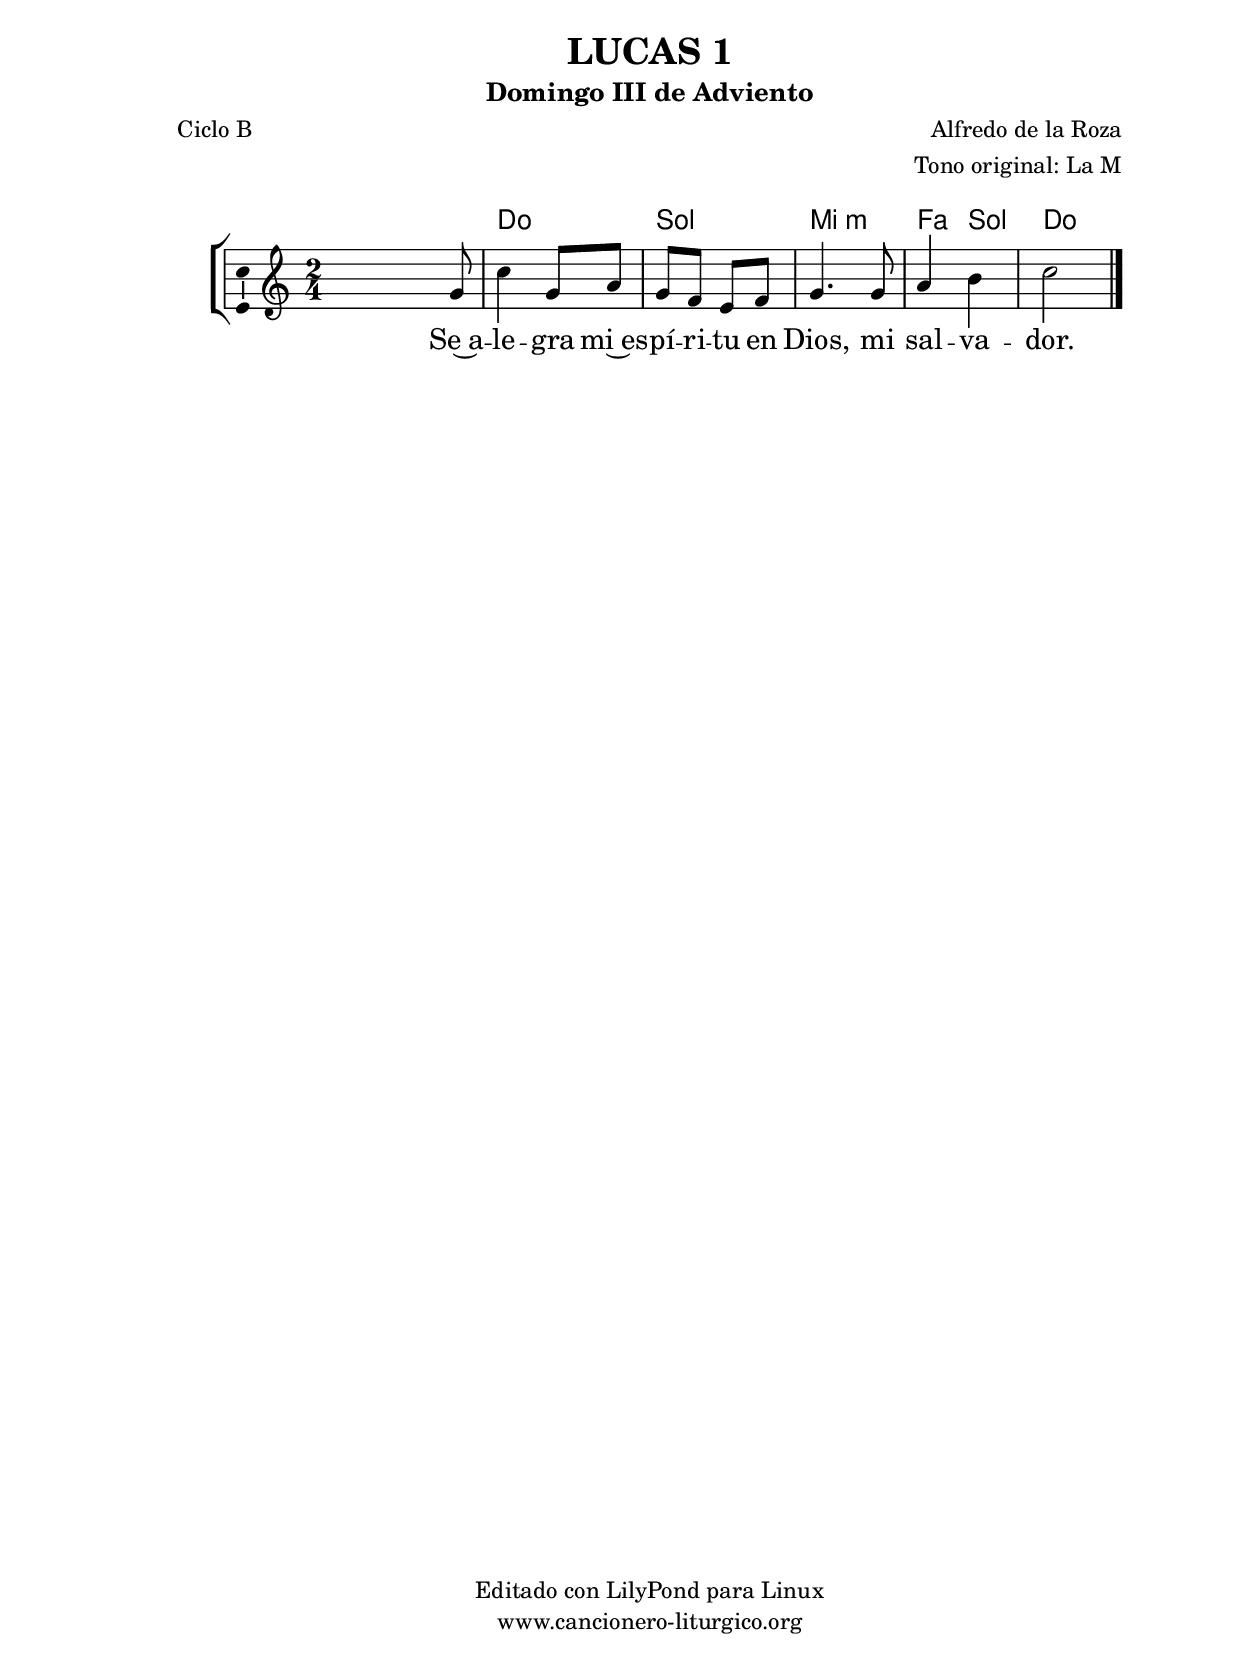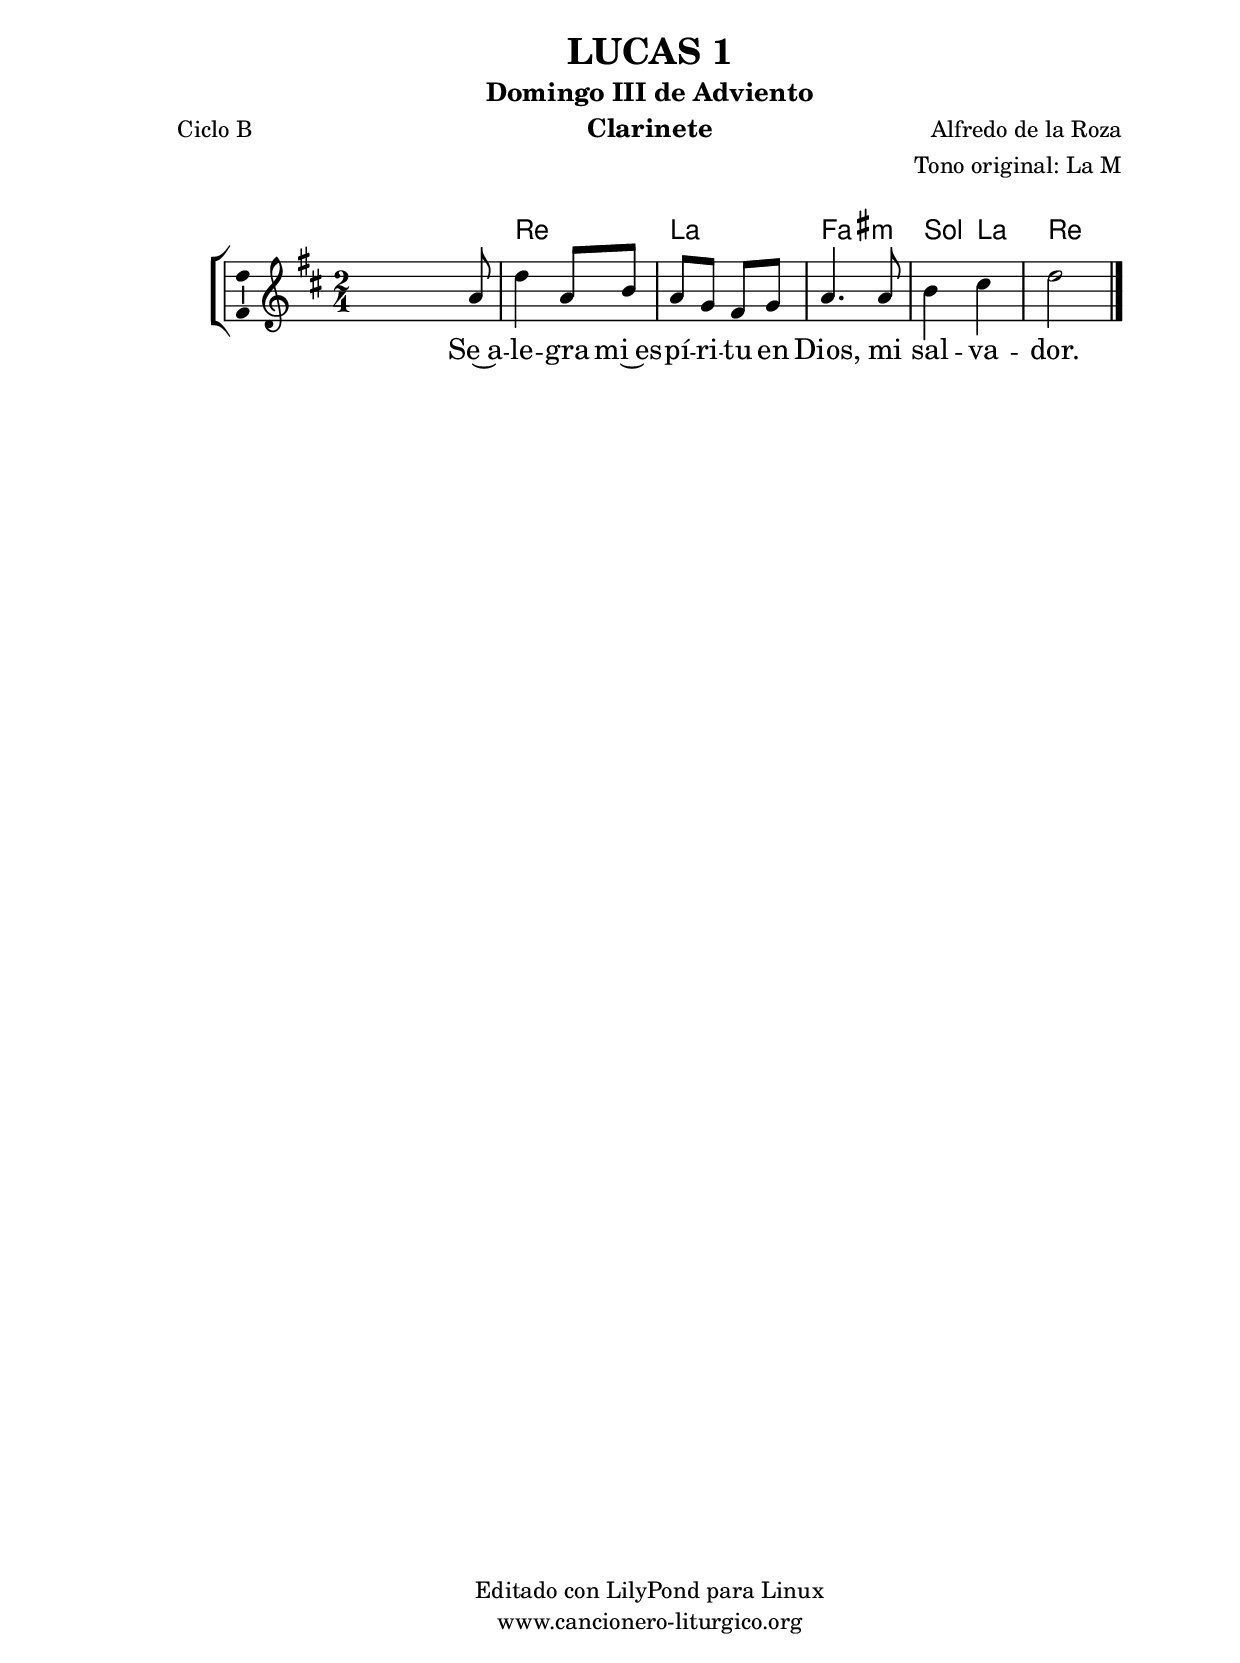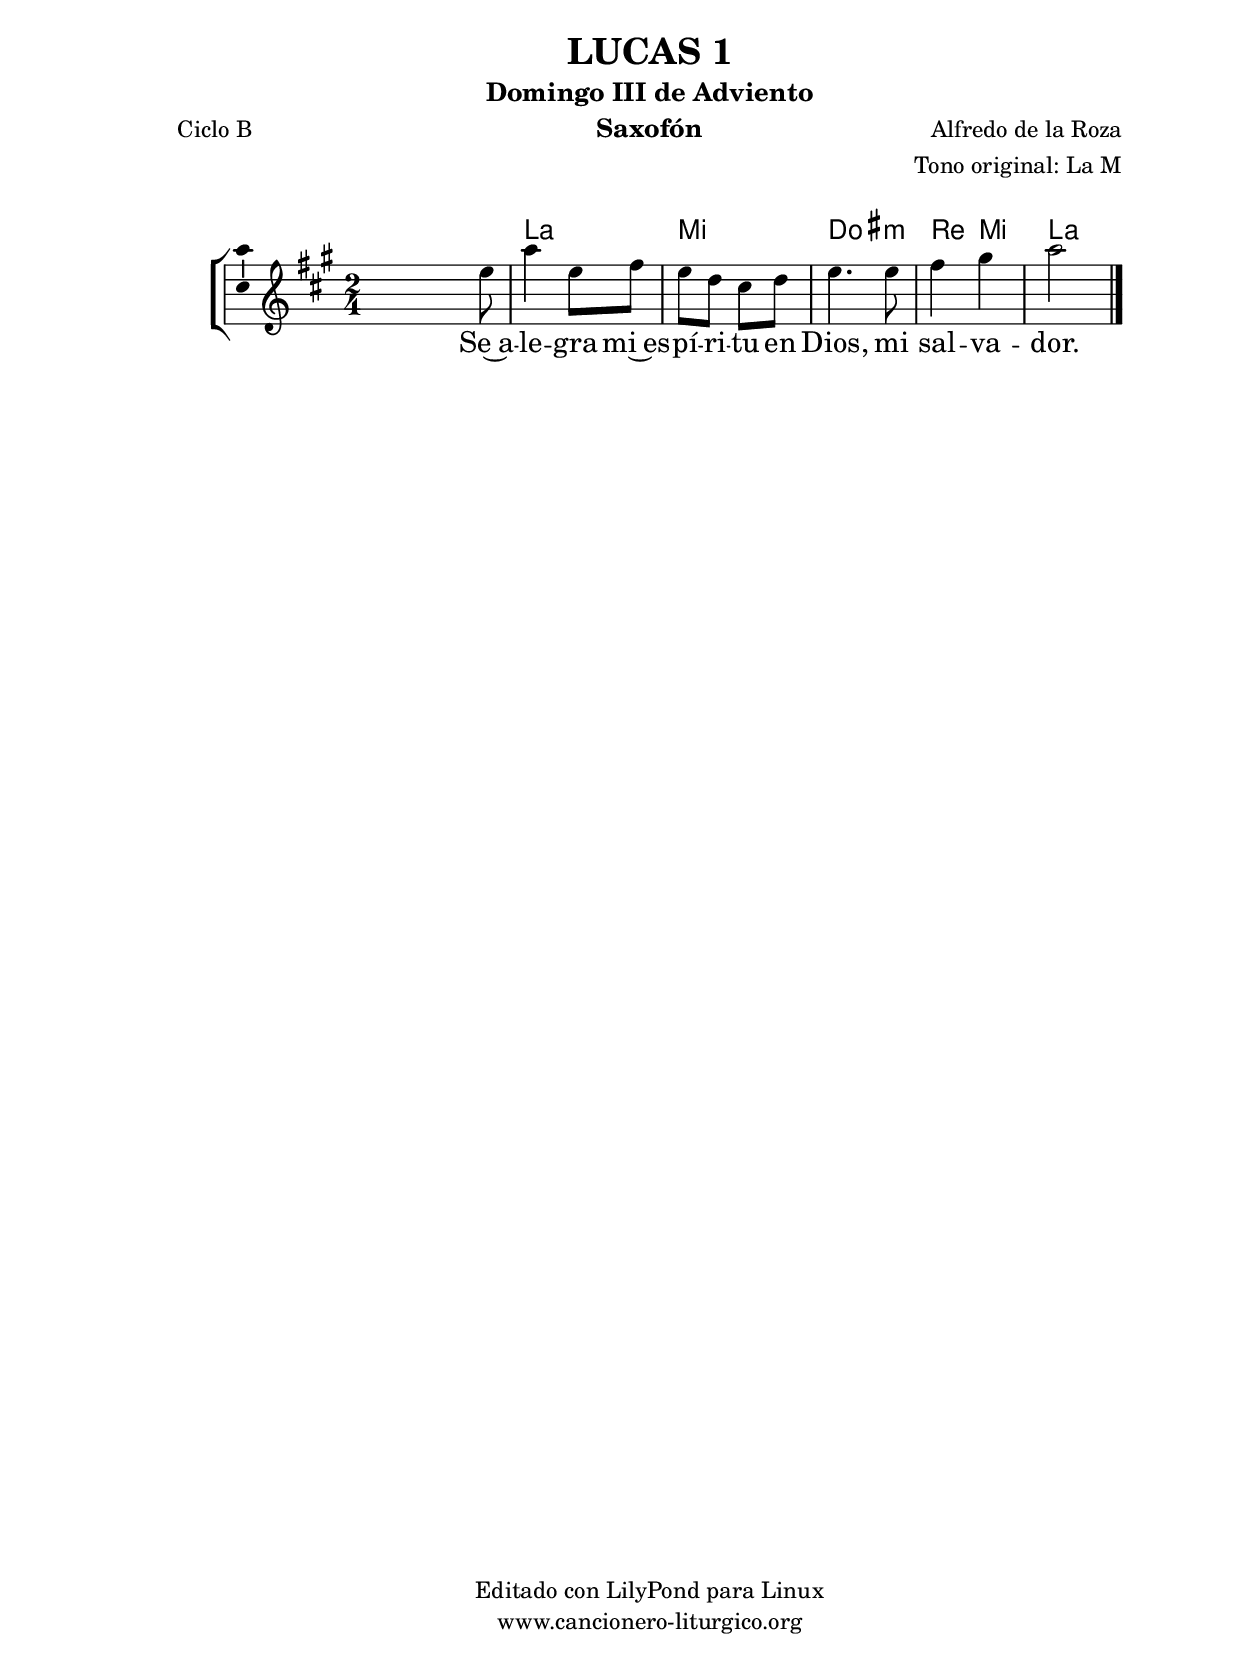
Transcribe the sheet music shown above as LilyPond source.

%
%para convertir .midi en .wav:
%timidity filename.midi -Ow -o finename.wav
%
%
%Para convertir de .wav a .mp3:
%lame -h -m j filename.wav
%
%
%para escuchar el midi:
%timidity nombrefichero.midi
%


%versión de lilypond para la que se ha escrito esta partitura:
\version "2.16.0"

	%Tamaño papel
	#(set-default-paper-size "a4")
	%Tamaño partitura
	#(set-global-staff-size 20)
	%No responde al pulsar sobre una nota
	#(ly:set-option 'point-and-click #f)

%parámetros del encabezamiento:
\header {
	title = "LUCAS 1"
	subtitle = "Domingo III de Adviento"
	composer = "Alfredo de la Roza"
	poet = "Ciclo B"
	meter = ""
	arranger = "Tono original: La M"
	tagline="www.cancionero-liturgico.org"
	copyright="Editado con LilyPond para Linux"
	tiempo = "Adviento"
	usos = "Salmo"
	letra = "Se alegra mi espíritu en Dios, mi salvador."
	}

%parámetros asociados al papel:
\paper  {
	oddHeaderMarkup = \markup {\fill-line { \on-the-fly #not-first-page \fromproperty #'header:title \on-the-fly #not-first-page \fromproperty #'header:composer }}
	evenHeaderMarkup = \markup {\fill-line { \fromproperty #'header:composer \fromproperty #'header:title }}
	#(set-paper-size "a4")
	print-page-number = ##f
	first-page-number = 1
	print-first-page-number = ##f
%	head-separation = 3.0 \cm
	top-margin = 2.0 \cm
	bottom-margin = 0.5\cm
%%%	bottom-margin = -1.0\cm
	left-margin = 3.0 \cm
	line-width = 16.0 \cm 
	indent = 8\mm
	interscoreline = 2.\mm
	between-system-space = 15\mm
%	para que las partituras no llenen la hoja:
	ragged-bottom = ##t
%	idem para la última hoja:
	ragged-last-bottom = ##f
%	para que las partituras llenen el ancho del papel:
	ragged-last = ##f
	after-title-space = 2.5 \cm
%page-count=1
%system-count=2

	%Flexible Vertical Spacing
%	markup-markup-spacing =
%	#'((basic-distance . 15) (minimum-distance . 15) (padding . 3))
	markup-system-spacing =
	#'((basic-distance . 15) (minimum-distance . 15) (padding . 3))
	system-system-spacing =
	#'((basic-distance . 15) (minimum-distance . 15) (padding . 3))
	score-system-spacing =
	#'((basic-distance . 15) (minimum-distance . 15) (padding . 5))
%	top-system-spacing = % header
%	#'((basic-distance . 8) (minimum-distance . 0) (padding . 3))
%	top-markup-spacing =
%	#'((basic-distance . 20) (minimum-distance . 20) (padding . 3))
	last-bottom-spacing = % footer
	#'((basic-distance . 5) (minimum-distance . 5) (padding . 3))
%	score-markup-spacing =
%	#'((basic-distance . 16) (minimum-distance . 13) (padding . 3))

	}


%parámetros que afectan a toda la partitura:
global =  {
	%clave de sol (G):
	\clef G
	%armadura:
	\transpose a c
	\key a \major
	\tempo 4=100
	\set Score.tempoHideNote = ##t
	}


acordes = {
	\italianChords
	\chordmode {
	\transpose a c
{

s2 a2 e cis:m d4 e a2

	}
	}
}

melodia = 
	\transpose a c
{
	\relative c''{
	\time 2/4

s4 s8 e8
a4 e8 fis
e8 d cis d
e4. e8
fis4 gis
a2

\bar "|."
}
}

texto = \lyricmode {
Se~a -- le -- gra mi~es -- pí -- ri -- tu en Dios, mi sal -- va -- dor.
	}


acordesStaff = \context ChordNames = acordesStaff <<
	\set chordChanges = ##t
	\acordes
	>>


vozStaff = \context Voice = vozStaff
\with {\consists "Ambitus_engraver"}
<<
%	\set Staff.instrumentName = ""
%	\set Staff.shortInstrumentName = ""
%	\set Staff.midiInstrument = #"clarinet"
%	\set Staff.midiInstrument = #"cello"
%	\set Staff.midiInstrument = #"flute"
	\set Staff.midiInstrument = #"electric guitar (jazz)"
%	\set Staff.midiInstrument = #"english horn"
%	\set Staff.midiInstrument = #"violin"
%	\set Staff.midiInstrument = #"glockenspiel"
	\set Staff.midiMinimumVolume = #0.7
	\set Staff.midiMaximumVolume = #0.9
	\global
	\melodia
	>>


textoStaff = \context Lyrics = textoStaff <<
	\lyricsto vozStaff \texto
	>>

\book {
	\score {
		\context ChoirStaff {
			\override StaffGroup.SystemStartBracket #'collapse-height = #1
			\override Score.SystemStartBar #'collapse-height = #1
			<<
			\acordesStaff
			\vozStaff
			\textoStaff
			>>
			}
		\layout {
	    		\context {
				\Lyrics
				\override LyricText #'font-size = #2
				}
	   		 \context {
				\Score
				%fontSize = #3
				\override StaffSymbol #'staff-space = #(magstep +3)
				%\override Beam #'thickness = #0.55
				%\override SpacingSpanner #'spacing-increment = #1.0
				%\override Slur #'height-limit = #1.5
				}
			}
		}
	\score {
		\unfoldRepeats
		\context ChoirStaff {
			<<
			\acordesStaff
			\vozStaff
			>>
			}
		\midi {
	  		\context {
	  			\Score
				tempoWholesPerMinute = #(ly:make-moment 70 4)
				}
			}
		}
	}

%Partitura para clarinete
#(define output-suffix "C")
\book {
	\header{
		instrument = "Clarinete"
		}
	\score {
		\context ChoirStaff {
			\override StaffGroup.SystemStartBracket #'collapse-height = #1
			\override Score.SystemStartBar #'collapse-height = #1
\transpose c d
			<<
			\acordesStaff
			\vozStaff
			\textoStaff
			>>
			}
		\layout {
	    		\context {
				\Lyrics
				\override LyricText #'font-size = #2
				}
	   		 \context {
				\Score
				%fontSize = #3
				\override StaffSymbol #'staff-space = #(magstep +3)
				%\override Beam #'thickness = #0.55
				%\override SpacingSpanner #'spacing-increment = #1.0
				%\override Slur #'height-limit = #1.5
				}
			}
		}
	}

%Partitura para saxofón
#(define output-suffix "S")
\book {
	\header{
		instrument = "Saxofón"
		}
	\score {
		\context ChoirStaff {
			\override StaffGroup.SystemStartBracket #'collapse-height = #1
			\override Score.SystemStartBar #'collapse-height = #1
\transpose c a
			<<
			\acordesStaff
			\vozStaff
			\textoStaff
			>>
			}
		\layout {
	    		\context {
				\Lyrics
				\override LyricText #'font-size = #2
				}
	   		 \context {
				\Score
				%fontSize = #3
				\override StaffSymbol #'staff-space = #(magstep +3)
				%\override Beam #'thickness = #0.55
				%\override SpacingSpanner #'spacing-increment = #1.0
				%\override Slur #'height-limit = #1.5
				}
			}
		}
	}

